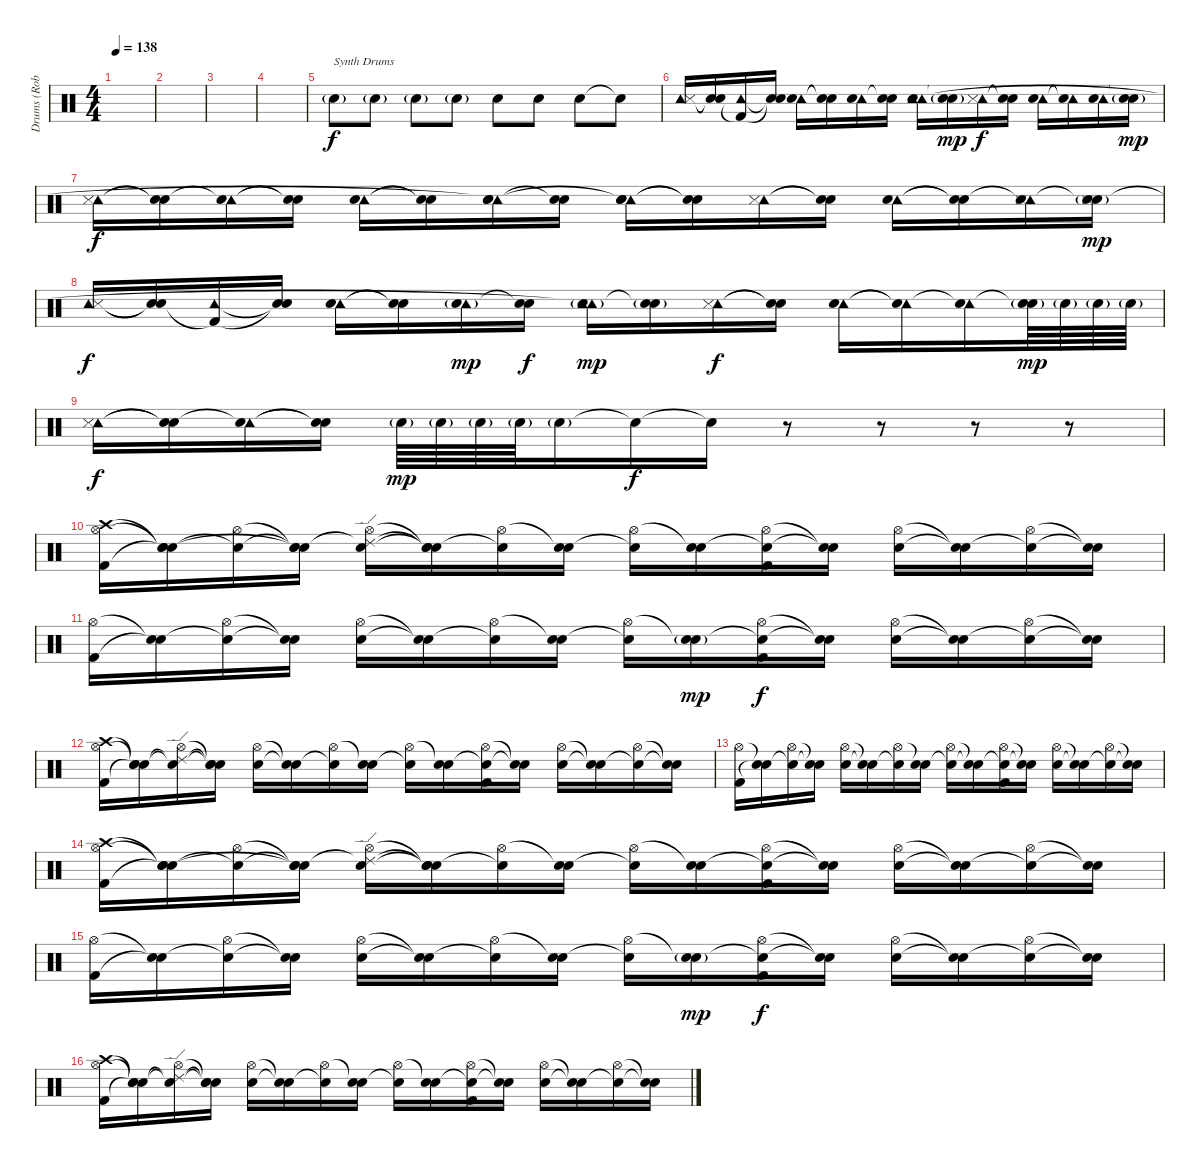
\track ("Drums (Rob Bourdon)" "Drums (Rob") {instrument percussion}
\staff {score}
\articulation defaults
\ts (4 4)
\tempo 138
\clef neutral
\ks c
|
|
|
|
"Metronome (bell)"{g}.8{txt "Synth Drums" volume 10} "Metronome (bell)"{g}.8 "Metronome (bell)"{g}.8 "Metronome (bell)"{g}.8 "Metronome (bell)".8{dy f} "Metronome (bell)".8 "Metronome (bell)".8 "Snare (hit)"{t}.8 |
("Tambourine (hit)" "Metronome (hit)").16{volume 10} ("Snare (hit)"{t} "Snare (hit)"{t}).16 ("Tambourine (hit)" "Kick (hit) 2"{t}).16 ("Snare (hit)"{t} "Snare (hit)"{t}).16 ("Tambourine (hit)" "Metronome (bell)").16 ("Snare (hit)"{t} "Snare (hit)"{t}).16 ("Tambourine (hit)" "Snare (hit)").16 ("Snare (hit)"{t} "Metronome (bell)").16 ("Tambourine (hit)" "Snare (hit)" "Tambourine (hit)").16 ("Snare (hit)"{t} "Metronome (bell)"{g}).16{dy mp} ("Tambourine (hit)" "Metronome (hit)").16{dy f} ("Snare (hit)"{t} "Snare (hit)"{t}).16 ("Tambourine (hit)" "Metronome (bell)").16 ("Tambourine (hit)"{t} "Snare (hit)"{t}).16 ("Tambourine (hit)" "Snare (hit)").16 ("Snare (hit)"{t} "Metronome (bell)"{g}).16{dy mp} |
("Tambourine (hit)" "Metronome (hit)").16{dy f volume 10} ("Snare (hit)"{t} "Snare (hit)"{t}).16 ("Tambourine (hit)" "Snare (hit)"{t}).16 ("Snare (hit)"{t} "Snare (hit)"{t}).16 ("Tambourine (hit)" "Metronome (bell)").16 ("Snare (hit)"{t} "Snare (hit)"{t}).16 ("Tambourine (hit)" "Snare (hit)" "Snare (hit)"{t}).16 ("Snare (hit)"{t} "Metronome (bell)").16 ("Tambourine (hit)" "Snare (hit)" "Snare (hit)"{t}).16 ("Snare (hit)"{t} "Snare (hit)"{t}).16 ("Tambourine (hit)" "Metronome (hit)").16 ("Snare (hit)"{t} "Snare (hit)"{t}).16 ("Tambourine (hit)" "Metronome (bell)").16 ("Snare (hit)"{t} "Snare (hit)"{t}).16 ("Tambourine (hit)" "Snare (hit)"{t} "Metronome (hit)").16 ("Snare (hit)"{t} "Metronome (bell)"{g} "Metronome (hit)").16{dy mp} |
("Tambourine (hit)" "Metronome (hit)").16{dy f volume 10} ("Snare (hit)"{t} "Snare (hit)"{t}).16 ("Tambourine (hit)" "Kick (hit) 2"{t}).16 ("Snare (hit)"{t} "Snare (hit)"{t}).16 ("Tambourine (hit)" "Metronome (bell)").16 ("Snare (hit)"{t} "Snare (hit)"{t}).16 ("Tambourine (hit)" "Snare (hit)"{g}).16{dy mp} ("Snare (hit)"{t} "Metronome (bell)").16{dy f} ("Tambourine (hit)" "Snare (hit)"{g} "Tambourine (hit)"{t}).16{dy mp} ("Snare (hit)"{t} "Metronome (bell)"{g}).16 ("Tambourine (hit)" "Metronome (hit)").16{dy f} ("Snare (hit)"{t} "Snare (hit)"{t}).16 ("Tambourine (hit)" "Metronome (bell)").16 ("Tambourine (hit)"{t} "Snare (hit)"{t}).16 ("Tambourine (hit)" "Snare (hit)"{t}).16 ("Snare (hit)"{t} "Metronome (bell)"{g}).64{dy mp} "Metronome (bell)"{g}.64 "Metronome (bell)"{g}.64 "Metronome (bell)"{g}.64 |
("Tambourine (hit)" "Metronome (hit)").16{dy f volume 10} ("Snare (hit)"{t} "Snare (hit)"{t}).16 ("Tambourine (hit)" "Snare (hit)"{t}).16 ("Snare (hit)"{t} "Snare (hit)"{t}).16 "Metronome (bell)"{g}.64{dy mp} "Metronome (bell)"{g}.64 "Metronome (bell)"{g}.64 "Metronome (bell)"{g}.64 "Metronome (bell)"{g}.16 "Snare (hit)"{t}.16{dy f} "Snare (hit)"{t}.16 r.8 r.8 r.8 r.8 |
("Crash high (hit)" "Hi-Hat (open)" "Kick (hit) 2").16 ("Snare (hit)"{t} "Snare (hit)"{t} "Snare (hit)"{t}).16 ("Hi-Hat (open)" "Snare (hit)"{t}).16 ("Snare (hit)"{t} "Snare (hit)"{t} "Snare (hit)"{t}).16 ("Ride (edge) 2"{t} "Hi-Hat (open)" "Electric Snare (hit)").16 ("Snare (hit)"{t} "Snare (hit)"{t} "Snare (hit)"{t}).16 ("Hi-Hat (open)" "Electric Snare (hit)"{t}).16 ("Snare (hit)"{t} "Electric Snare (hit)").16 ("Hi-Hat (open)" "Snare (hit)"{t}).16 ("Snare (hit)"{t} "Electric Snare (hit)").16 ("Hi-Hat (open)" "Snare (hit)"{t} "Kick (hit) 2").16 ("Snare (hit)"{t} "Snare (hit)"{t}).16 ("Hi-Hat (open)" "Electric Snare (hit)").16 ("Snare (hit)"{t} "Snare (hit)"{t}).16 ("Hi-Hat (open)" "Snare (hit)"{t}).16 ("Snare (hit)"{t} "Snare (hit)"{t}).16 |
("Hi-Hat (open)" "Kick (hit) 2").16 ("Snare (hit)"{t} "Snare (hit)"{t}).16 ("Hi-Hat (open)" "Snare (hit)"{t}).16 ("Snare (hit)"{t} "Snare (hit)"{t}).16 ("Hi-Hat (open)" "Electric Snare (hit)").16 ("Snare (hit)"{t} "Snare (hit)"{t}).16 ("Hi-Hat (open)" "Snare (hit)"{t}).16 ("Snare (hit)"{t} "Electric Snare (hit)").16 ("Hi-Hat (open)" "Snare (hit)"{t}).16 ("Snare (hit)"{t} "Electric Snare (hit)"{g}).16{dy mp} ("Hi-Hat (open)" "Snare (hit)"{t} "Kick (hit) 2").16{dy f} ("Snare (hit)"{t} "Snare (hit)"{t}).16 ("Hi-Hat (open)" "Electric Snare (hit)").16 ("Snare (hit)"{t} "Snare (hit)"{t}).16 ("Hi-Hat (open)" "Snare (hit)"{t}).16 ("Snare (hit)"{t} "Snare (hit)"{t}).16 |
("Crash high (hit)" "Hi-Hat (open)" "Kick (hit) 2").16 ("Snare (hit)"{t} "Snare (hit)"{t} "Snare (hit)"{t}).16 ("Ride (edge) 2"{t} "Hi-Hat (open)" "Snare (hit)"{t}).16 ("Snare (hit)"{t} "Snare (hit)"{t} "Snare (hit)"{t}).16 ("Hi-Hat (open)" "Electric Snare (hit)").16 ("Snare (hit)"{t} "Snare (hit)"{t}).16 ("Hi-Hat (open)" "Electric Snare (hit)"{t}).16 ("Snare (hit)"{t} "Electric Snare (hit)").16 ("Hi-Hat (open)" "Snare (hit)"{t}).16 ("Snare (hit)"{t} "Electric Snare (hit)").16 ("Hi-Hat (open)" "Snare (hit)"{t} "Kick (hit) 2").16 ("Snare (hit)"{t} "Snare (hit)"{t}).16 ("Hi-Hat (open)" "Electric Snare (hit)").16 ("Snare (hit)"{t} "Snare (hit)"{t}).16 ("Hi-Hat (open)" "Snare (hit)"{t}).16 ("Snare (hit)"{t} "Snare (hit)"{t}).16 |
("Hi-Hat (open)" "Kick (hit) 2").16 ("Snare (hit)"{t} "Snare (hit)"{t}).16 ("Hi-Hat (open)" "Snare (hit)"{t}).16 ("Snare (hit)"{t} "Snare (hit)"{t}).16 ("Hi-Hat (open)" "Electric Snare (hit)").16 ("Snare (hit)"{t} "Snare (hit)"{t}).16 ("Hi-Hat (open)" "Snare (hit)"{t}).16 ("Snare (hit)"{t} "Electric Snare (hit)").16 ("Hi-Hat (open)" "Snare (hit)"{t}).16 ("Snare (hit)"{t} "Snare (hit)"{t}).16 ("Hi-Hat (open)" "Snare (hit)"{t} "Kick (hit) 2").16 ("Snare (hit)"{t} "Snare (hit)"{t}).16 ("Hi-Hat (open)" "Electric Snare (hit)").16 ("Snare (hit)"{t} "Snare (hit)"{t}).16 ("Hi-Hat (open)" "Snare (hit)"{t}).16 ("Snare (hit)"{t} "Snare (hit)"{t}).16 |
("Crash high (hit)" "Hi-Hat (open)" "Kick (hit) 2").16 ("Snare (hit)"{t} "Snare (hit)"{t} "Snare (hit)"{t}).16 ("Hi-Hat (open)" "Snare (hit)"{t}).16 ("Snare (hit)"{t} "Snare (hit)"{t} "Snare (hit)"{t}).16 ("Ride (edge) 2"{t} "Hi-Hat (open)" "Electric Snare (hit)").16 ("Snare (hit)"{t} "Snare (hit)"{t} "Snare (hit)"{t}).16 ("Hi-Hat (open)" "Electric Snare (hit)"{t}).16 ("Snare (hit)"{t} "Electric Snare (hit)").16 ("Hi-Hat (open)" "Snare (hit)"{t}).16 ("Snare (hit)"{t} "Electric Snare (hit)").16 ("Hi-Hat (open)" "Snare (hit)"{t} "Kick (hit) 2").16 ("Snare (hit)"{t} "Snare (hit)"{t}).16 ("Hi-Hat (open)" "Electric Snare (hit)").16 ("Snare (hit)"{t} "Snare (hit)"{t}).16 ("Hi-Hat (open)" "Snare (hit)"{t}).16 ("Snare (hit)"{t} "Snare (hit)"{t}).16 |
("Hi-Hat (open)" "Kick (hit) 2").16 ("Snare (hit)"{t} "Snare (hit)"{t}).16 ("Hi-Hat (open)" "Snare (hit)"{t}).16 ("Snare (hit)"{t} "Snare (hit)"{t}).16 ("Hi-Hat (open)" "Electric Snare (hit)").16 ("Snare (hit)"{t} "Snare (hit)"{t}).16 ("Hi-Hat (open)" "Snare (hit)"{t}).16 ("Snare (hit)"{t} "Electric Snare (hit)").16 ("Hi-Hat (open)" "Snare (hit)"{t}).16 ("Snare (hit)"{t} "Electric Snare (hit)"{g}).16{dy mp} ("Hi-Hat (open)" "Snare (hit)"{t} "Kick (hit) 2").16{dy f} ("Snare (hit)"{t} "Snare (hit)"{t}).16 ("Hi-Hat (open)" "Electric Snare (hit)").16 ("Snare (hit)"{t} "Snare (hit)"{t}).16 ("Hi-Hat (open)" "Snare (hit)"{t}).16 ("Snare (hit)"{t} "Snare (hit)"{t}).16 |
("Crash high (hit)" "Hi-Hat (open)" "Kick (hit) 2").16 ("Snare (hit)"{t} "Snare (hit)"{t} "Snare (hit)"{t}).16 ("Ride (edge) 2"{t} "Hi-Hat (open)" "Snare (hit)"{t}).16 ("Snare (hit)"{t} "Snare (hit)"{t} "Snare (hit)"{t}).16 ("Hi-Hat (open)" "Electric Snare (hit)").16 ("Snare (hit)"{t} "Snare (hit)"{t}).16 ("Hi-Hat (open)" "Electric Snare (hit)"{t}).16 ("Snare (hit)"{t} "Electric Snare (hit)").16 ("Hi-Hat (open)" "Snare (hit)"{t}).16 ("Snare (hit)"{t} "Electric Snare (hit)").16 ("Hi-Hat (open)" "Snare (hit)"{t} "Kick (hit) 2").16 ("Snare (hit)"{t} "Snare (hit)"{t}).16 ("Hi-Hat (open)" "Electric Snare (hit)").16 ("Snare (hit)"{t} "Snare (hit)"{t}).16 ("Hi-Hat (open)" "Snare (hit)"{t}).16 ("Snare (hit)"{t} "Snare (hit)"{t}).16
